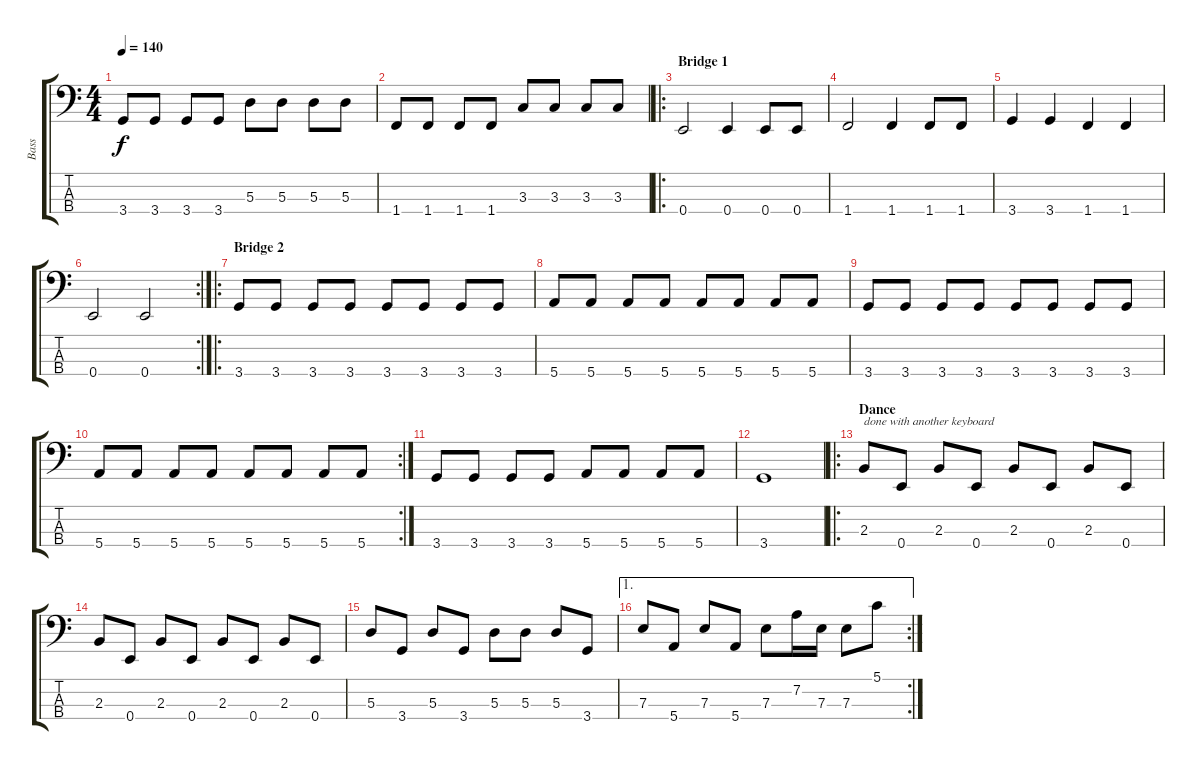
\track ("Bass" "Bass") {instrument electricbasspick}
\staff {score tabs}
\tuning (G2 D2 A1 E1) {hide}
\ts (4 4)
\tempo 140
\clef f4
\ks c
3.4.8{dy f} 3.4.8 3.4.8 3.4.8 5.3.8 5.3.8 5.3.8 5.3.8 |
1.4.8 1.4.8 1.4.8 1.4.8 3.3.8 3.3.8 3.3.8 3.3.8 |
\ro
\section ("" "Bridge 1")
0.4.2 0.4.4 0.4.8 0.4.8 |
1.4.2 1.4.4 1.4.8 1.4.8 |
3.4.4 3.4.4 1.4.4 1.4.4 |
\rc 2
0.4.2 0.4.2 |
\ro
\section ("" "Bridge 2")
3.4.8 3.4.8 3.4.8 3.4.8 3.4.8 3.4.8 3.4.8 3.4.8 |
5.4.8 5.4.8 5.4.8 5.4.8 5.4.8 5.4.8 5.4.8 5.4.8 |
3.4.8 3.4.8 3.4.8 3.4.8 3.4.8 3.4.8 3.4.8 3.4.8 |
\rc 2
5.4.8 5.4.8 5.4.8 5.4.8 5.4.8 5.4.8 5.4.8 5.4.8 |
3.4.8 3.4.8 3.4.8 3.4.8 5.4.8 5.4.8 5.4.8 5.4.8 |
3.4.1 |
\ro
\section ("" "Dance")
2.3.8{txt "done with another keyboard" volume 15 instrument synthbass1} 0.4.8 2.3.8 0.4.8 2.3.8 0.4.8 2.3.8 0.4.8 |
2.3.8 0.4.8 2.3.8 0.4.8 2.3.8 0.4.8 2.3.8 0.4.8 |
5.3.8 3.4.8 5.3.8 3.4.8 5.3.8 5.3.8 5.3.8 3.4.8 |
\ae 1
\rc 2
7.3.8 5.4.8 7.3.8 5.4.8 7.3.8 7.2.16 7.3.16 7.3.8 5.1.8
